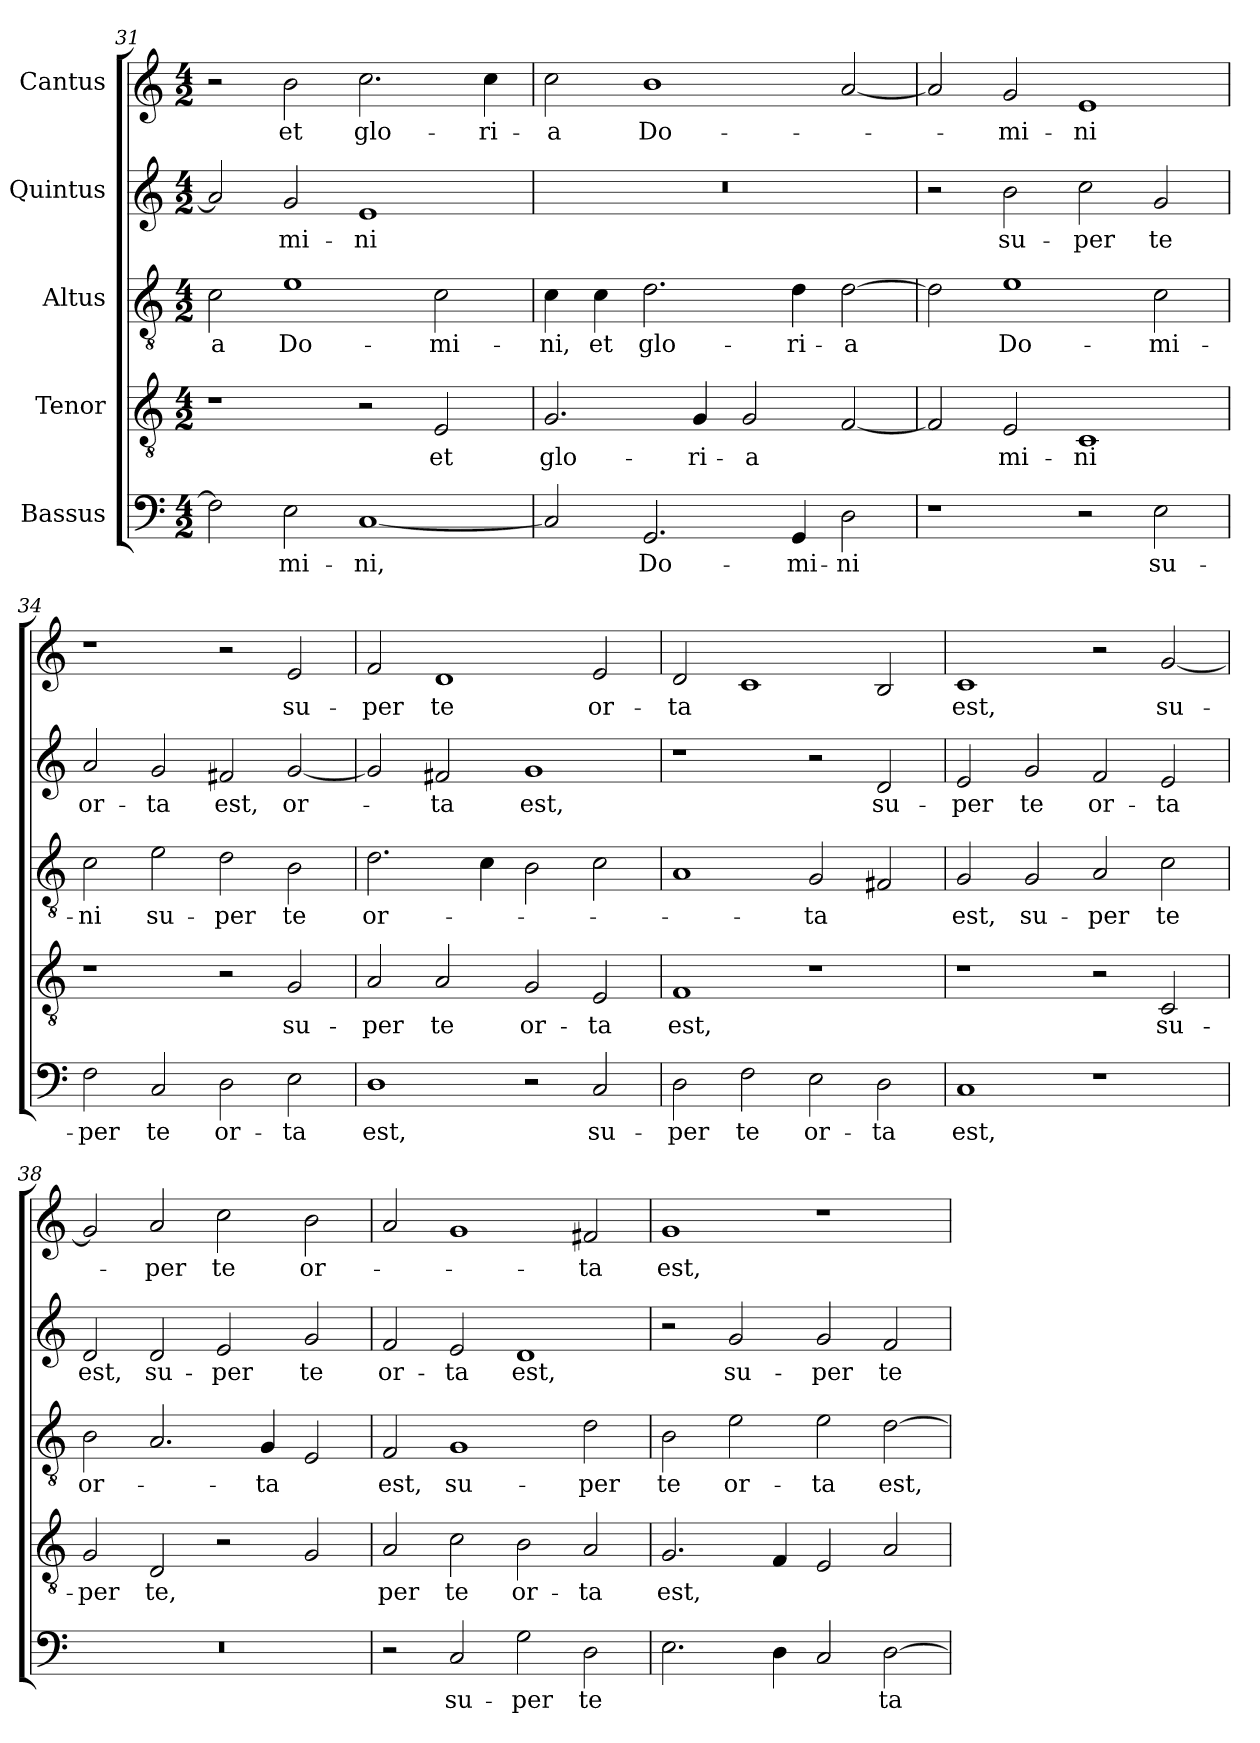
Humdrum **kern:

**kern	**text	**kern	**text	**kern	**text	**kern	**text	**kern	**text
*part5	*part5	*part4	*part4	*part3	*part3	*part2	*part2	*part1	*part1
*staff5	*staff5	*staff4	*staff4	*staff3	*staff3	*staff2	*staff2	*staff1	*staff1
*I"Bassus	*	*I"Tenor	*	*I"Altus	*	*I"Quintus	*	*I"Cantus	*
!!LO:PB:g=z
*clefF4	*	*clefGv2	*	*clefGv2	*	*clefG2	*	*clefG2	*
*k[]	*	*k[]	*	*k[]	*	*k[]	*	*k[]	*
*C:	*	*C:	*	*C:	*	*C:	*	*C:	*
*M4/2	*	*M4/2	*	*M4/2	*	*M4/2	*	*M4/2	*
=31	=31	=31	=31	=31	=31	=31	=31	=31	=31
!	!	!	!	!	!LO:LY:b	!	!	!	!
2F\]	.	1r	.	2c\	-a	2a/]	.	2r	.
!	!LO:LY:b	!	!	!	!LO:LY:b	!	!LO:LY:b	!	!LO:LY:b
2E\	-mi-	.	.	1e	Do-	2g/	-mi-	2b\	et
!	!LO:LY:b	!	!	!	!	!	!LO:LY:b	!	!LO:LY:b
[1C	-ni,	2r	.	.	.	1e	-ni	2.cc\	glo-
!	!	!	!LO:LY:b	!	!LO:LY:b	!	!	!	!
.	.	2E/	et	2c\	-mi-	.	.	.	.
!	!	!	!	!	!	!	!	!	!LO:LY:b
.	.	.	.	.	.	.	.	4cc\	-ri-
=32	=32	=32	=32	=32	=32	=32	=32	=32	=32
!	!	!	!LO:LY:b	!	!LO:LY:b	!	!	!	!LO:LY:b
2C/]	.	2.G/	glo-	4c\	-ni,	0r	.	2cc\	-a
!	!	!	!	!	!LO:LY:b	!	!	!	!
.	.	.	.	4c\	et	.	.	.	.
!	!LO:LY:b	!	!	!	!LO:LY:b	!	!	!	!LO:LY:b
2.GG/	Do-	.	.	2.d\	glo-	.	.	1b	Do-
!	!	!	!LO:LY:b	!	!	!	!	!	!
.	.	4G/	-ri-	.	.	.	.	.	.
!	!	!	!LO:LY:b	!	!	!	!	!	!
.	.	2G/	-a	.	.	.	.	.	.
!	!LO:LY:b	!	!	!	!LO:LY:b	!	!	!	!
4GG/	-mi-	.	.	4d\	-ri-	.	.	.	.
!	!LO:LY:b	!	!	!	!LO:LY:b	!	!	!	!
2D\	-ni	[2F/	.	[2d\	-a	.	.	[2a/	.
=33	=33	=33	=33	=33	=33	=33	=33	=33	=33
1r	.	2F/]	.	2d\]	.	2r	.	2a/]	.
!	!	!	!LO:LY:b	!	!LO:LY:b	!	!LO:LY:b	!	!LO:LY:b
.	.	2E/	-mi-	1e	Do-	2b\	su-	2g/	-mi-
!	!	!	!LO:LY:b	!	!	!	!LO:LY:b	!	!LO:LY:b
2r	.	1C	-ni	.	.	2cc\	-per	1e	-ni
!	!LO:LY:b	!	!	!	!LO:LY:b	!	!LO:LY:b	!	!
2E\	su-	.	.	2c\	-mi-	2g/	te	.	.
=34	=34	=34	=34	=34	=34	=34	=34	=34	=34
!	!LO:LY:b	!	!	!	!LO:LY:b	!	!LO:LY:b	!	!
2F\	-per	1r	.	2c\	-ni	2a/	or-	1r	.
!	!LO:LY:b	!	!	!	!LO:LY:b	!	!LO:LY:b	!	!
2C/	te	.	.	2e\	su-	2g/	-ta	.	.
!	!LO:LY:b	!	!	!	!LO:LY:b	!	!LO:LY:b	!	!
2D\	or-	2r	.	2d\	-per	2f#X/	est,	2r	.
!	!LO:LY:b	!	!LO:LY:b	!	!LO:LY:b	!	!LO:LY:b	!	!LO:LY:b
2E\	-ta	2G/	su-	2B\	te	[2g/	or-	2e/	su-
=35	=35	=35	=35	=35	=35	=35	=35	=35	=35
!	!LO:LY:b	!	!LO:LY:b	!	!LO:LY:b	!	!	!	!LO:LY:b
1D	est,	2A/	-per	2.d\	or-	2g/]	.	2f/	-per
!	!	!	!LO:LY:b	!	!	!	!LO:LY:b	!	!LO:LY:b
.	.	2A/	te	.	.	2f#X/	-ta	1d	te
.	.	.	.	4c\	.	.	.	.	.
!	!	!	!LO:LY:b	!	!	!	!LO:LY:b	!	!
2r	.	2G/	or-	2B\	.	1g	est,	.	.
!	!LO:LY:b	!	!LO:LY:b	!	!	!	!	!	!LO:LY:b
2C/	su-	2E/	-ta	2c\	.	.	.	2e/	or-
!!LO:LB:g=z
=36	=36	=36	=36	=36	=36	=36	=36	=36	=36
!	!LO:LY:b	!	!LO:LY:b	!	!	!	!	!	!LO:LY:b
2D\	-per	1F	est,	1A	.	1r	.	2d/	-ta
!	!LO:LY:b	!	!	!	!	!	!	!	!
2F\	te	.	.	.	.	.	.	1c	.
!	!LO:LY:b	!	!	!	!LO:LY:b	!	!	!	!
2E\	or-	1r	.	2G/	-ta	2r	.	.	.
!	!LO:LY:b	!	!	!	!	!	!LO:LY:b	!	!
2D\	-ta	.	.	2F#X/	.	2d/	su-	2B/	.
=37	=37	=37	=37	=37	=37	=37	=37	=37	=37
!	!LO:LY:b	!	!	!	!LO:LY:b	!	!LO:LY:b	!	!LO:LY:b
1C	est,	1r	.	2G/	est,	2e/	-per	1c	est,
!	!	!	!	!	!LO:LY:b	!	!LO:LY:b	!	!
.	.	.	.	2G/	su-	2g/	te	.	.
!	!	!	!	!	!LO:LY:b	!	!LO:LY:b	!	!
1r	.	2r	.	2A/	-per	2f/	or-	2r	.
!	!	!	!LO:LY:b	!	!LO:LY:b	!	!LO:LY:b	!	!LO:LY:b
.	.	2C/	su-	2c\	te	2e/	-ta	[2g/	su-
=38	=38	=38	=38	=38	=38	=38	=38	=38	=38
!	!	!	!LO:LY:b	!	!LO:LY:b	!	!LO:LY:b	!	!
0r	.	2G/	-per	2B\	or-	2d/	est,	2g/]	.
!	!	!	!LO:LY:b	!	!	!	!LO:LY:b	!	!LO:LY:b
.	.	2D/	te,	2.A/	.	2d/	su-	2a/	-per
!	!	!	!	!	!	!	!LO:LY:b	!	!LO:LY:b
.	.	2r	.	.	.	2e/	-per	2cc\	te
!	!	!	!	!	!LO:LY:b	!	!	!	!
.	.	.	.	4G/	-ta	.	.	.	.
!	!	!	!	!	!	!	!LO:LY:b	!	!LO:LY:b
.	.	2G/	.	2E/	.	2g/	te	2b\	or-
=39	=39	=39	=39	=39	=39	=39	=39	=39	=39
!	!	!	!LO:LY:b	!	!LO:LY:b	!	!LO:LY:b	!	!
2r	.	2A/	-per	2F/	est,	2f/	or-	2a/	.
!	!LO:LY:b	!	!LO:LY:b	!	!LO:LY:b	!	!LO:LY:b	!	!
2C/	su-	2c\	te	1G	su-	2e/	-ta	1g	.
!	!LO:LY:b	!	!LO:LY:b	!	!	!	!LO:LY:b	!	!
2G\	-per	2B\	or-	.	.	1d	est,	.	.
!	!LO:LY:b	!	!LO:LY:b	!	!LO:LY:b	!	!	!	!LO:LY:b
2D\	te	2A/	-ta	2d\	-per	.	.	2f#X/	-ta
=40	=40	=40	=40	=40	=40	=40	=40	=40	=40
!	!	!	!LO:LY:b	!	!LO:LY:b	!	!	!	!LO:LY:b
2.E\	.	2.G/	est,	2B\	te	2r	.	1g	est,
!	!	!	!	!	!LO:LY:b	!	!LO:LY:b	!	!
.	.	.	.	2e\	or-	2g/	su-	.	.
4D\	.	4F/	.	.	.	.	.	.	.
!	!	!	!	!	!LO:LY:b	!	!LO:LY:b	!	!
2C/	.	2E/	.	2e\	-ta	2g/	-per	1r	.
!	!LO:LY:b	!	!	!	!LO:LY:b	!	!LO:LY:b	!	!
[2D\	-ta	2A/	.	[2d\	est,	2f/	te	.	.
=	=	=	=	=	=	=	=	=	=
*-	*-	*-	*-	*-	*-	*-	*-	*-	*-
